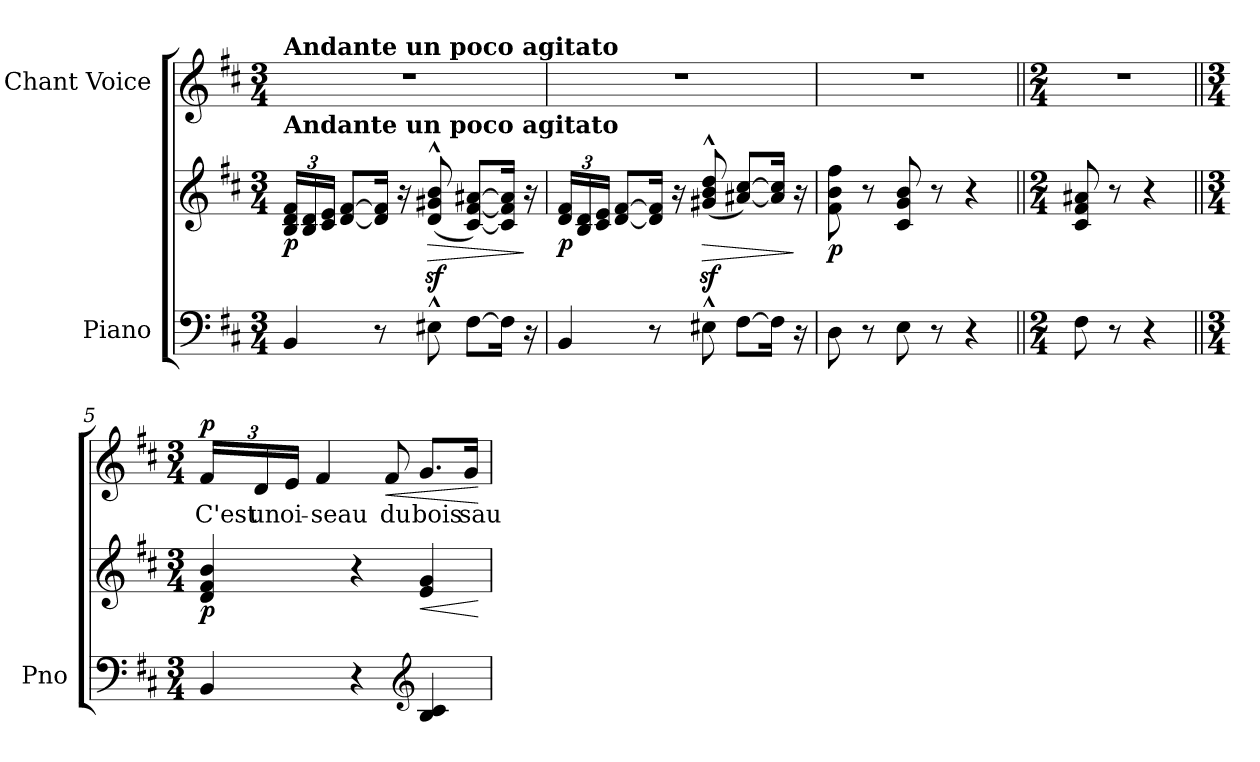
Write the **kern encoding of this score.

**kern	**kern	**dynam	**kern	**text	**dynam
*part2	*part2	*part2	*part1	*part1	*part1
*staff3	*staff2	*staff2/3	*staff1	*staff1	*staff1
*I"Piano	*	*	*I"Chant Voice	*	*
*I'Pno	*	*	*	*	*
*clefF4	*clefG2	*	*clefG2	*	*
*k[f#c#]	*k[f#c#]	*	*k[f#c#]	*	*
*M3/4	*M3/4	*	*M3/4	*	*
*MM50	*MM50	*	*MM50	*	*
*	*Xbrackettup	*	*	*	*
=1	=1	=1	=1	=1	=1
!	!	!	!LO:TX:a:B:t=Andante un poco agitato	!	!
!	!LO:TX:a:B:t=Andante un poco agitato	!	!	!	!
!	!	!LO:DY:b	!	!	!
4BB/	24B/ 24d/ 24f#/LL	p	2.r	.	.
.	24B/ 24d/	.	.	.	.
.	24c#/ 24e/JJ	.	.	.	.
.	[8d/ [8f#/L	.	.	.	.
8r	16d/] 16f#/]Jk	.	.	.	.
.	16r	.	.	.	.
!	!	!LO:HP:b	!	!	!
8E#X^^\	(>8d/z<^^ 8g#X/z<^^ 8b/z<^^	>	.	.	.
[8F#\L	[8c#/ [8f#/ [8a#X/L)	.	.	.	.
16F#\Jk]	16c#/] 16f#/] 16a#/]Jk	.	.	.	.
16r	16r	]	.	.	.
=2	=2	=2	=2	=2	=2
!	!	!LO:DY:b	!	!	!
4BB/	24d/ 24f#/LL	p	2.r	.	.
.	24B/ 24d/	.	.	.	.
.	24c#/ 24e/JJ	.	.	.	.
.	[8d/ [8f#/L	.	.	.	.
8r	16d/] 16f#/]Jk	.	.	.	.
.	16r	.	.	.	.
!	!	!LO:HP:b	!	!	!
8E#X^^\	(>8g#X/z<^^ 8b/z<^^ 8dd/z<^^	>	.	.	.
[8F#\L	[8a#X/ [8cc#/L)	.	.	.	.
16F#\Jk]	16a#/] 16cc#/]Jk	.	.	.	.
16r	16r	]	.	.	.
=3	=3	=3	=3	=3	=3
!	!	!LO:DY:b	!	!	!
8D\	8f#\ 8b\ 8ff#\	p	2.r	.	.
8r	8r	.	.	.	.
8E\	8c#/ 8g/ 8b/	.	.	.	.
8r	8r	.	.	.	.
4r	4r	.	.	.	.
=4||	=4||	=4||	=4||	=4||	=4||
*M2/4	*M2/4	*	*M2/4	*	*
8F#\	8c#/ 8f#/ 8a#X/	.	2r	.	.
8r	8r	.	.	.	.
4r	4r	.	.	.	.
=5||	=5||	=5||	=5||	=5||	=5||
*M3/4	*M3/4	*	*M3/4	*	*
!	!	!LO:DY:b	!	!	!LO:DY:a
4BB/	4d/ 4f#/ 4b/	p	24f#/LL	C'est	p
.	.	.	24d/	un	.
.	.	.	24e/JJ	oi-	.
.	.	.	4f#/	-seau	.
4r	4r	.	.	.	.
!	!	!	!	!	!LO:HP:b
.	.	.	8f#/	du	<
*clefG2	*	*	*	*	*
!	!	!LO:HP:b	!	!	!
4B/ 4c#/	4e/ 4g/	<	8.g/L	bois	.
.	.	.	16g/Jk	sau-	.
.	.	[	.	.	[
=	=	=	=	=	=
*-	*-	*-	*-	*-	*-
